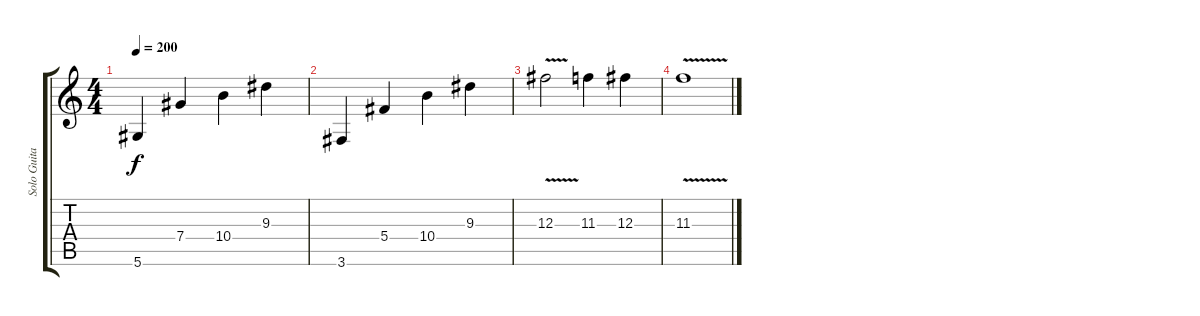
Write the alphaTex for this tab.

\track ("Solo Guitar" "Solo Guita") {instrument overdrivenguitar}
\staff {score tabs}
\tuning (Eb4 Bb3 Gb3 Db3 Ab2 Eb2) {hide}
\ts (4 4)
\tempo 200
\clef g2
\ks c
5.6.4{dy f} 7.4.4 10.4.4 9.3.4 |
3.6.4 5.4.4 10.4.4 9.3.4 |
12.3{v}.2 11.3.4 12.3.4 |
11.3{v}.1
